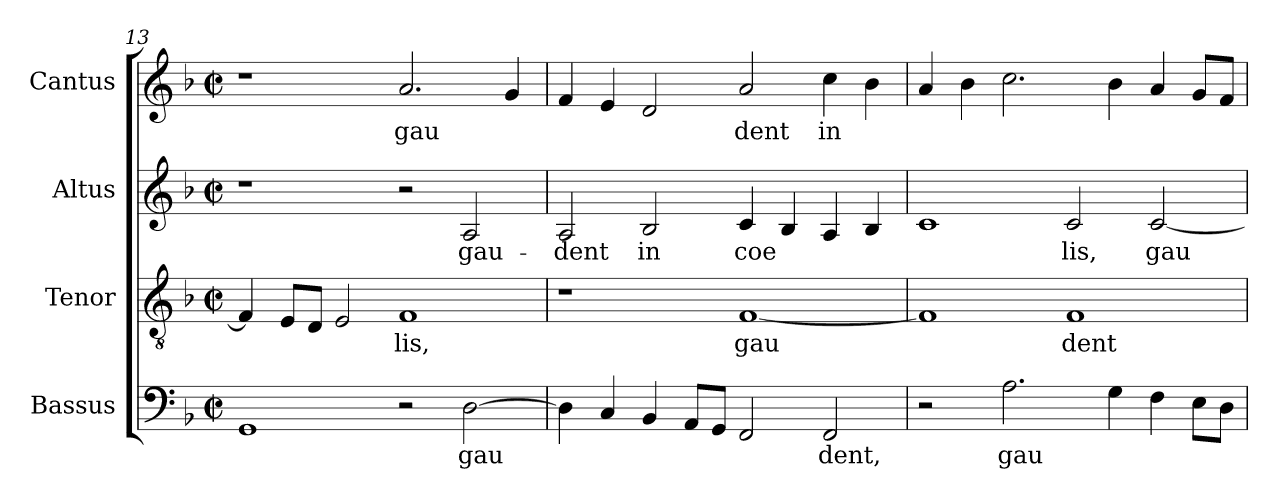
**kern	**text	**kern	**text	**kern	**text	**kern	**text
*part4	*part4	*part3	*part3	*part2	*part2	*part1	*part1
*staff4	*staff4	*staff3	*staff3	*staff2	*staff2	*staff1	*staff1
*I"Bassus	*	*I"Tenor	*	*I"Altus	*	*I"Cantus	*
*clefF4	*	*clefGv2	*	*clefG2	*	*clefG2	*
*k[b-]	*	*k[b-]	*	*k[b-]	*	*k[b-]	*
*F:	*	*F:	*	*F:	*	*F:	*
*M2/2	*	*M2/2	*	*M2/2	*	*M2/2	*
*met(c|)	*	*met(c|)	*	*met(c|)	*	*met(c|)	*
=13	=13	=13	=13	=13	=13	=13	=13
!	!LO:LY:b	!	!LO:LY:b	!	!	!	!
1GG	.	4F/]	--	1r	.	1r	.
!	!	!	!LO:LY:b	!	!	!	!
.	.	8E/L	--	.	.	.	.
!	!	!	!LO:LY:b	!	!	!	!
.	.	8D/J	--	.	.	.	.
!	!	!	!LO:LY:b	!	!	!	!
.	.	2E/	--	.	.	.	.
!	!	!	!LO:LY:b	!	!	!	!LO:LY:b:cj
2r	.	1F	-lis,	2r	.	2.a/	gau-
!	!LO:LY:b	!	!	!	!LO:LY:b:cj	!	!
[>2D\	gau	.	.	2A/	-gau-	.	.
!	!	!	!	!	!	!	!LO:LY:b:cj
.	.	.	.	.	.	4g/	--
!!LO:PB:g=z
=14	=14	=14	=14	=14	=14	=14	=14
!	!LO:LY:b	!	!	!	!LO:LY:b:cj	!	!LO:LY:b:cj
4D\]	.	1r	.	2A/	-dent	4f/	--
!	!LO:LY:b	!	!	!	!	!	!LO:LY:b:cj
4C/	.	.	.	.	.	4e/	--
!	!LO:LY:b	!	!	!	!LO:LY:b:cj	!	!LO:LY:b:cj
4BB-/	.	.	.	2B-/	in	2d/	--
!	!LO:LY:b	!	!	!	!	!	!
8AA/L	.	.	.	.	.	.	.
!	!LO:LY:b	!	!	!	!	!	!
8GG/J	.	.	.	.	.	.	.
!	!LO:LY:b	!	!LO:LY:b	!	!LO:LY:b:cj	!	!LO:LY:b:cj
2FF/	.	[<1F	gau-	4c/	coe	2a/	-dent
!	!	!	!	!	!LO:LY:b:cj	!	!
.	.	.	.	4B-/	.	.	.
!	!LO:LY:b	!	!	!	!LO:LY:b:cj	!	!LO:LY:b:cj
2FF/	dent,	.	.	4A/	.	4cc\	in
!	!	!	!	!	!LO:LY:b:cj	!	!LO:LY:b:cj
.	.	.	.	4B-/	.	4b-\	.
=15	=15	=15	=15	=15	=15	=15	=15
!	!	!	!LO:LY:b	!	!LO:LY:b:cj	!	!LO:LY:b:cj
2r	.	1F]	--	1c	.	4a/	.
!	!	!	!	!	!	!	!LO:LY:b:cj
.	.	.	.	.	.	4b-\	.
!	!LO:LY:b	!	!	!	!	!	!LO:LY:b:cj
2.A\	gau	.	.	.	.	2.cc\	.
!	!	!	!LO:LY:b	!	!LO:LY:b:cj	!	!
.	.	1F	-dent	2c/	lis,	.	.
!	!LO:LY:b	!	!	!	!	!	!LO:LY:b:cj
4G\	.	.	.	.	.	4b-\	.
!	!LO:LY:b	!	!	!	!LO:LY:b:cj	!	!LO:LY:b:cj
4F\	.	.	.	[<2c/	gau	4a/	.
!	!LO:LY:b	!	!	!	!	!	!LO:LY:b:cj
8E\L	.	.	.	.	.	8g/L	.
!	!LO:LY:b	!	!	!	!	!	!LO:LY:b:cj
8D\J	.	.	.	.	.	8f/J	.
=	=	=	=	=	=	=	=
*-	*-	*-	*-	*-	*-	*-	*-
